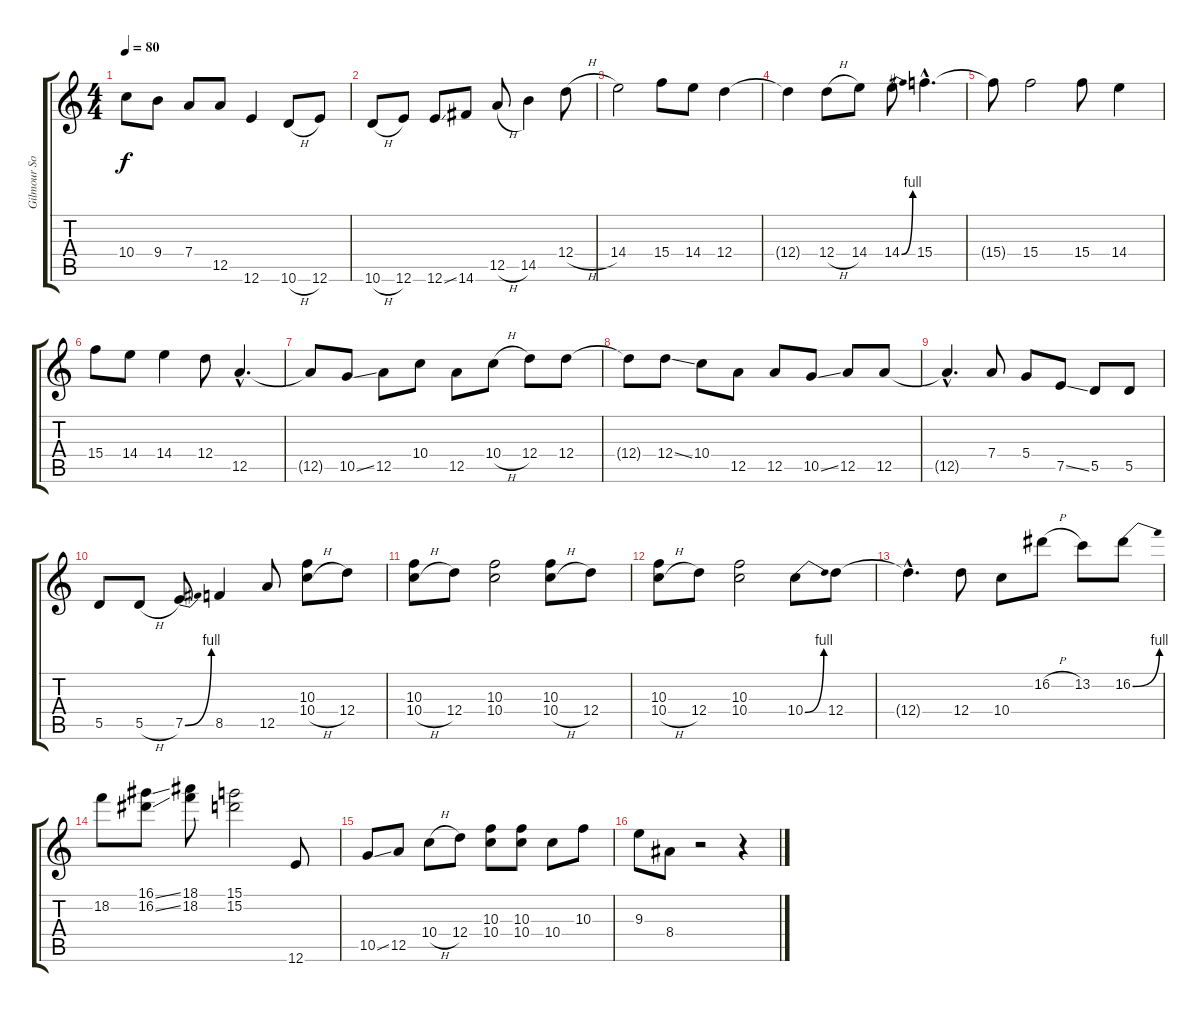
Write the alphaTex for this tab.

\track ("Gilmour Solo" "Gilmour So") {instrument distortionguitar}
\staff {score tabs}
\tuning (E4 B3 G3 D3 A2 E2) {hide}
\ts (4 4)
\tempo 80
\clef g2
\ks c
10.4.8{dy f volume 8} 9.4.8 7.4.8 12.5.8 12.6.4 10.6{h}.8 12.6.8 |
10.6{h}.8 12.6.8 12.6{ss}.8 14.6.8 12.5{h}.8 14.5.4 12.4{h}.8 |
14.4.2 15.4.8 14.4.8 12.4.4 |
12.4{t}.4 12.4{h}.8 14.4.8 14.4{be (bend 0 0 60 4)}.8 15.4{hac}.4{d} |
15.4{t}.8 15.4.2{volume 5} 15.4.8 14.4.4 |
15.4.8 14.4.8 14.4.4 12.4.8 12.5{hac}.4{d} |
12.5{t}.8 10.5{ss}.8 12.5.8 10.4.8 12.5.8 10.4{h}.8 12.4.8 12.4.8 |
12.4{t}.8 12.4{ss}.8 10.4.8 12.5.8 12.5.8 10.5{ss}.8 12.5.8 12.5.8 |
12.5{hac t}.4{d volume 0} 7.4.8 5.4.8 7.5{ss}.8 5.5.8 5.5.8 |
5.5.8 5.5{h}.8 7.5{be (bend 0 0 60 4)}.8 8.5.4 12.5.8 (10.3 10.4{h}).8 12.4.8 |
(10.3 10.4{h}).8 12.4.8 (10.3 10.4).2 (10.3 10.4{h}).8 12.4.8 |
(10.3 10.4{h}).8 12.4.8 (10.3 10.4).2 10.4{be (bend 0 0 60 4)}.8 12.4.8 |
12.4{hac t}.4{d} 12.4.8 10.4.8 16.2{h}.8 13.2.8 16.2{be (bend 0 0 60 4)}.8 |
18.2.8 (16.1{ss} 16.2{ss}).8 (18.1 18.2).8 (15.1 15.2).2 12.6.8 |
10.5{ss}.8 12.5.8 10.4{h}.8 12.4.8 (10.3 10.4).8 (10.3 10.4).8 10.4.8 10.3.8 |
9.3.8 8.4.8 r.2 r.4
